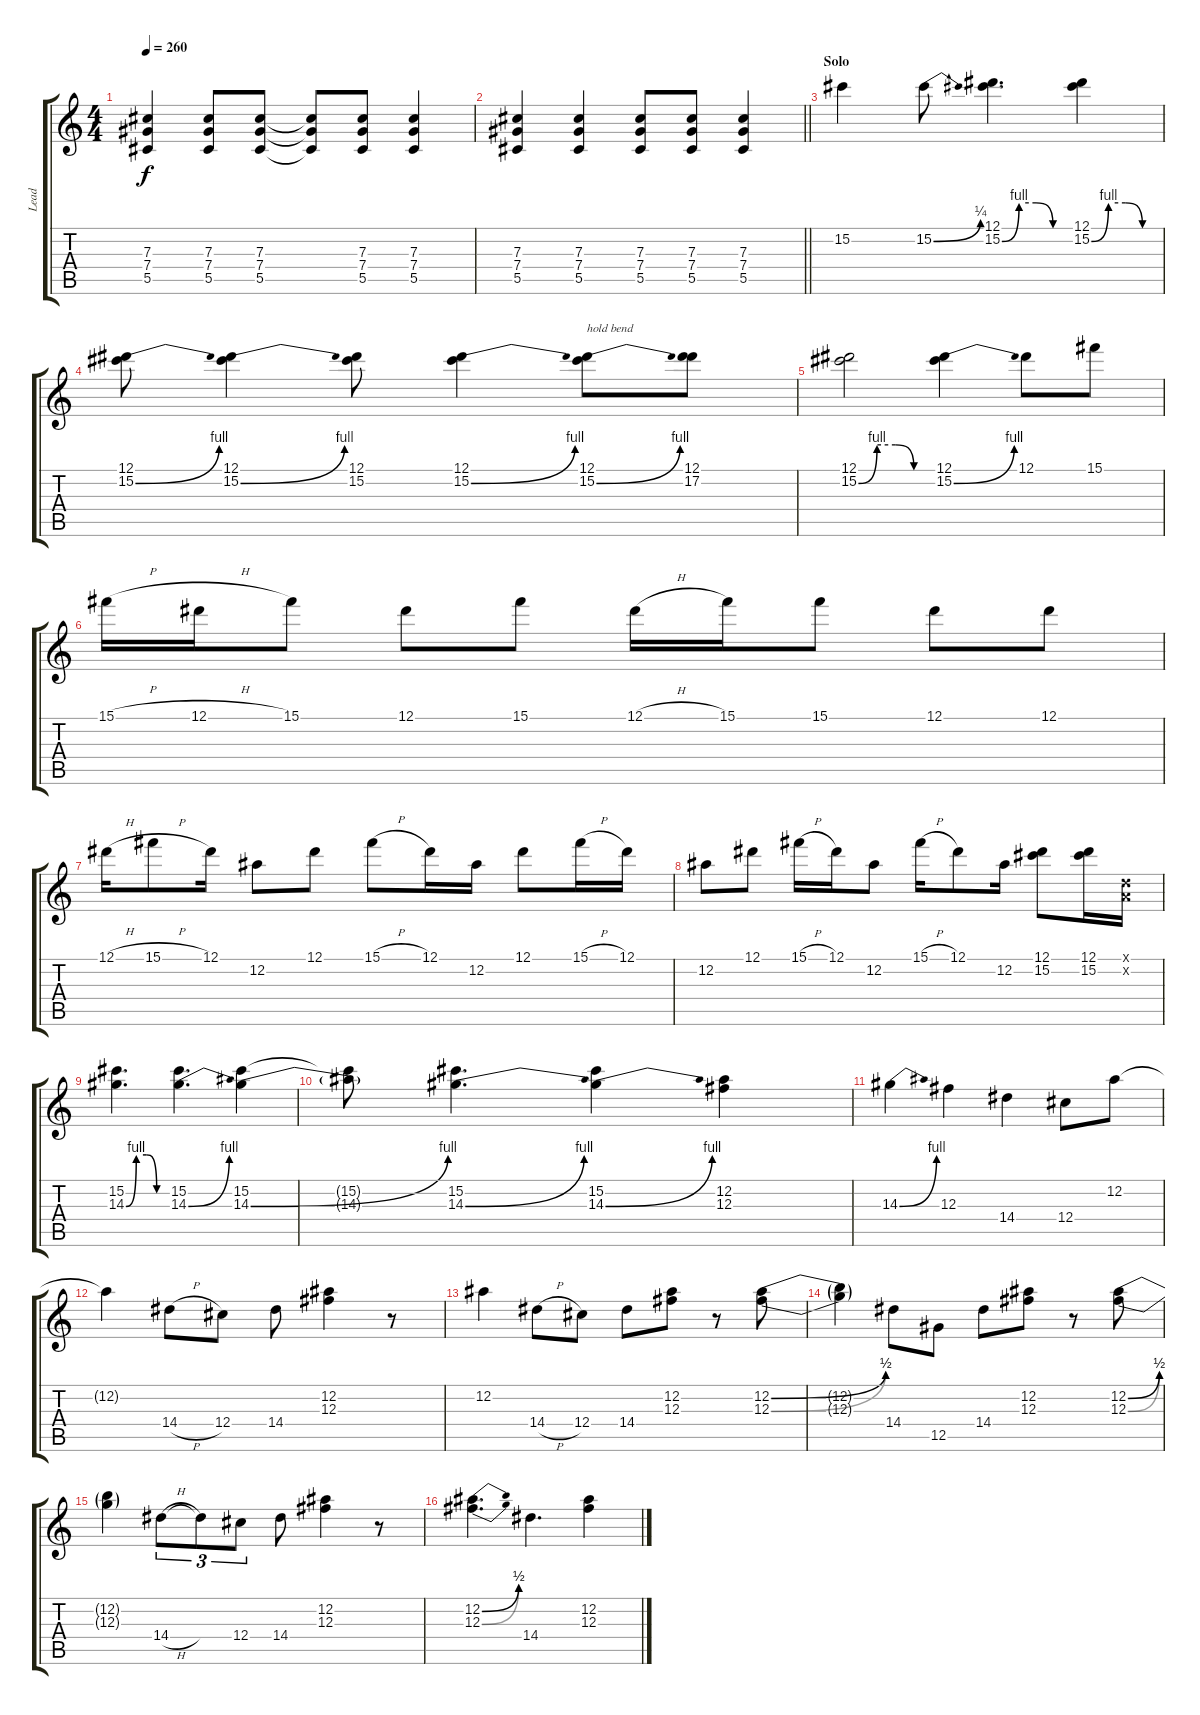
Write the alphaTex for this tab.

\track ("Lead" "Lead") {instrument distortionguitar}
\staff {score tabs}
\tuning (Eb4 Bb3 Gb3 Db3 Ab2 Eb2) {hide}
\ts (4 4)
\tempo 260
\clef g2
\ks c
(7.3 7.4 5.5).4{dy f} (7.3 7.4 5.5).8 (7.3 7.4 5.5).8 (7.3{t} 7.4{t} 5.5{t}).8 (7.3 7.4 5.5).8 (7.3 7.4 5.5).4 |
\barLineRight lightlight
(7.3 7.4 5.5).4 (7.3 7.4 5.5).4 (7.3 7.4 5.5).8 (7.3 7.4 5.5).8 (7.3 7.4 5.5).4 |
\section ("" "Solo")
15.2.4 15.2{be (bend 0 0 60 1)}.8 (12.1 15.2{be (custom 0 0 15 4 30 4 45 0 60 0)}).4{d} (12.1 15.2{be (custom 0 0 15 4 30 4 45 0 60 0)}).4 |
(12.1 15.2{be (bend 0 0 60 4)}).8 (12.1 15.2{be (bend 0 0 60 4)}).4 (12.1 15.2).8 (12.1 15.2{be (bend 0 0 60 4)}).4 (12.1 15.2{be (bend 0 0 60 4)}).8{txt "hold bend"} (12.1 17.2).8 |
(12.1 15.2{be (custom 0 0 15 4 30 4 45 0 60 0)}).2 (12.1 15.2{be (bend 0 0 60 4)}).4 12.1.8 15.1.8 |
15.1{h}.16 12.1{h}.16 15.1.8 12.1.8 15.1.8 12.1{h}.16 15.1.16 15.1.8 12.1.8 12.1.8 |
12.1{h}.16 15.1{h}.8 12.1.16 12.2.8 12.1.8 15.1{h}.8 12.1.16 12.2.16 12.1.8 15.1{h}.16 12.1.16 |
12.2.8 12.1.8 15.1{h}.16 12.1.16 12.2.8 15.1{h}.16 12.1.8 12.2.16 (12.1 15.2).8 (12.1 15.2).16 (-1.1{x} -1.2{x}).16 |
(15.2 14.3{be (custom 0 0 15 4 30 4 45 0 60 0)}).4{d} (15.2 14.3{be (bend 0 0 60 4)}).4{d} (15.2 14.3{be (bend 0 0 60 4)}).4 |
(15.2{t} 14.3{t}).8 (15.2 14.3{be (bend 0 0 60 4)}).4{d} (15.2 14.3{be (bend 0 0 60 4)}).4 (12.2 12.3).4 |
14.3{be (bend 0 0 60 4)}.4 12.3.4 14.4.4 12.4.8 12.2.8 |
12.2{t}.4 14.4{h}.8 12.4.8 14.4.8 (12.2 12.3).4 r.8 |
12.2.4 14.4{h}.8 12.4.8 14.4.8 (12.2 12.3).8 r.8 (12.2{be (bend 0 0 60 2)} 12.3{be (bend 0 0 60 2)}).8 |
(12.2{t} 12.3{t}).4 14.4.8 12.5.8 14.4.8 (12.2 12.3).8 r.8 (12.2{be (bend 0 0 60 2)} 12.3{be (bend 0 0 60 2)}).8 |
(12.2{t} 12.3{t}).4 14.4{h}.8{tu (3 2)} 14.4{t}.8{tu (3 2)} 12.4.8{tu (3 2)} 14.4.8 (12.2 12.3).4 r.8 |
(12.2{be (bend 0 0 60 2)} 12.3{be (bend 0 0 60 2)}).4{d} 14.4.4{d} (12.2 12.3).4
